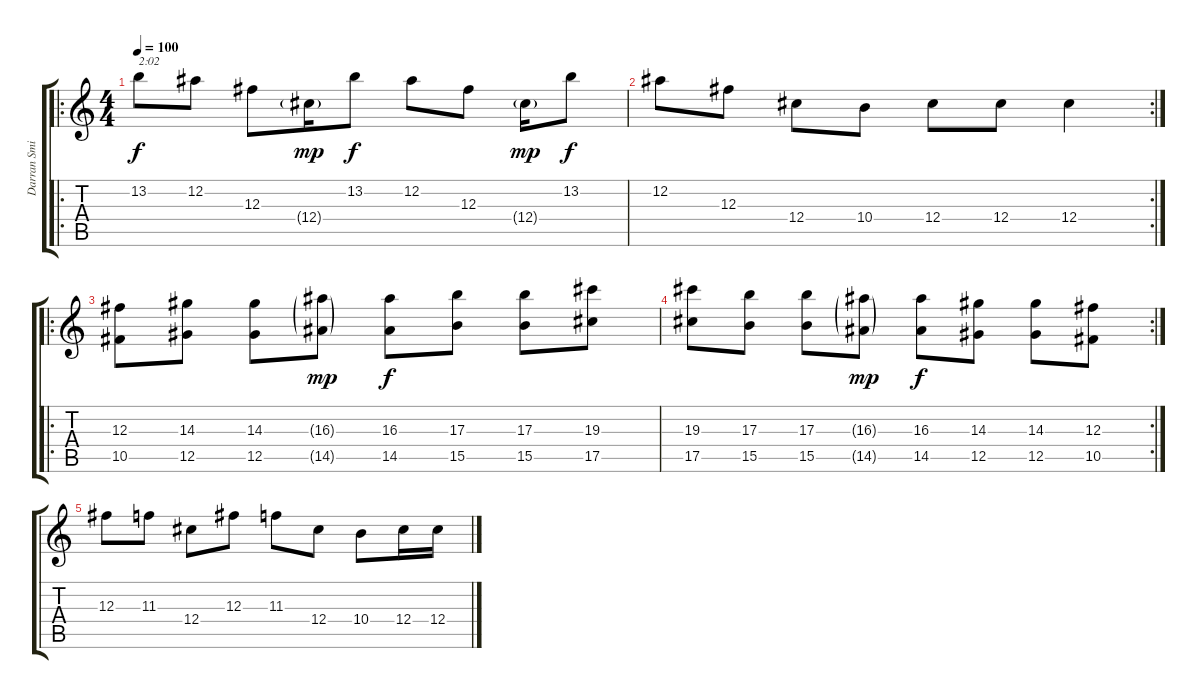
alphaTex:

\track ("Darran Smith" "Darran Smi") {instrument overdrivenguitar}
\staff {score tabs}
\tuning (Eb4 Bb3 Gb3 Db3 Ab2 Db2) {hide}
\ro
\ts (4 4)
\tempo 100
\clef g2
\ks c
13.2.8{txt "2:02" dy f} 12.2.8 12.3.8 12.4{g}.16{dy mp} 13.2.8{dy f} 12.2.8 12.3.8 12.4{g}.16{dy mp} 13.2.8{dy f} |
\rc 2
12.2.8 12.3.8 12.4.8 10.4.8 12.4.8 12.4.8 12.4.4 |
\ro
(12.3 10.5).8 (14.3 12.5).8 (14.3 12.5).8 (16.3{g} 14.5{g}).8{dy mp} (16.3 14.5).8{dy f} (17.3 15.5).8 (17.3 15.5).8 (19.3 17.5).8 |
\rc 2
(19.3 17.5).8 (17.3 15.5).8 (17.3 15.5).8 (16.3{g} 14.5{g}).8{dy mp} (16.3 14.5).8{dy f} (14.3 12.5).8 (14.3 12.5).8 (12.3 10.5).8 |
12.3.8 11.3.8 12.4.8 12.3.8 11.3.8 12.4.8 10.4.8 12.4.16 12.4.16
